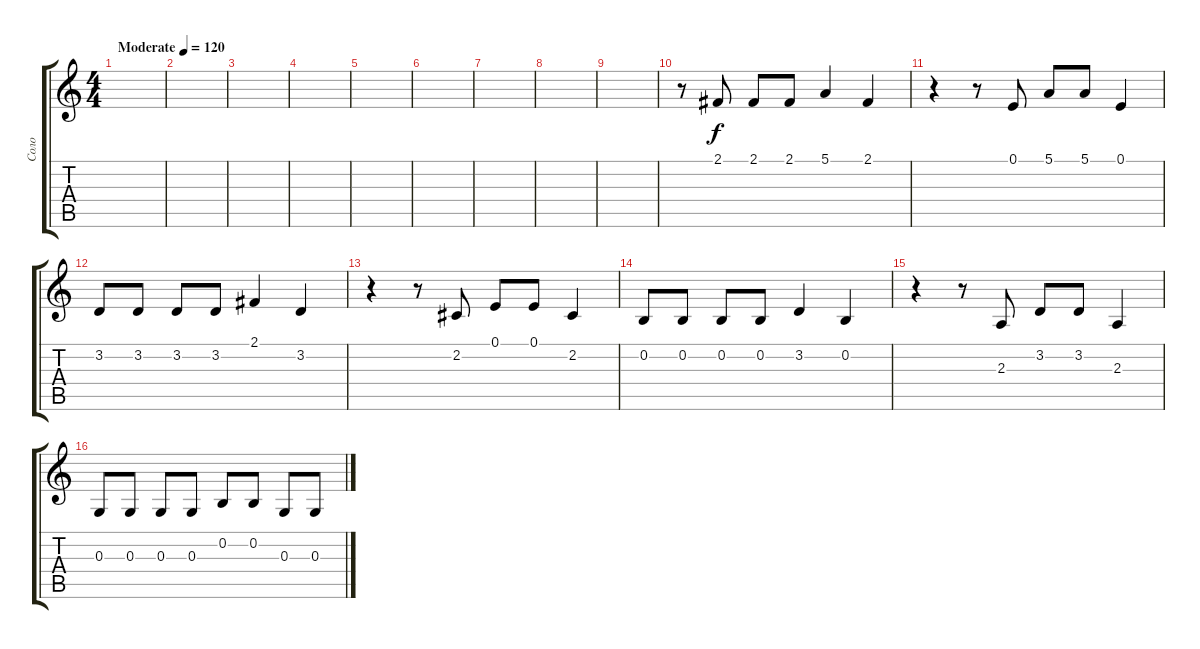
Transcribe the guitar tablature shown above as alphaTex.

\track ("Соло" "Соло") {instrument violin}
\staff {score tabs}
\tuning (E4 B3 G3 D3 A2 E2) {hide}
\ts (4 4)
\tempo (120 "Moderate")
\clef g2
\ks c
|
|
|
|
|
|
|
|
|
r.8 2.1.8 2.1.8 2.1.8 5.1.4 2.1.4 |
r.4 r.8 0.1.8 5.1.8 5.1.8 0.1.4 |
3.2.8 3.2.8 3.2.8 3.2.8 2.1.4 3.2.4 |
r.4 r.8 2.2.8 0.1.8 0.1.8 2.2.4 |
0.2.8 0.2.8 0.2.8 0.2.8 3.2.4 0.2.4 |
r.4 r.8 2.3.8 3.2.8 3.2.8 2.3.4 |
0.3.8 0.3.8 0.3.8 0.3.8 0.2.8 0.2.8 0.3.8 0.3.8
